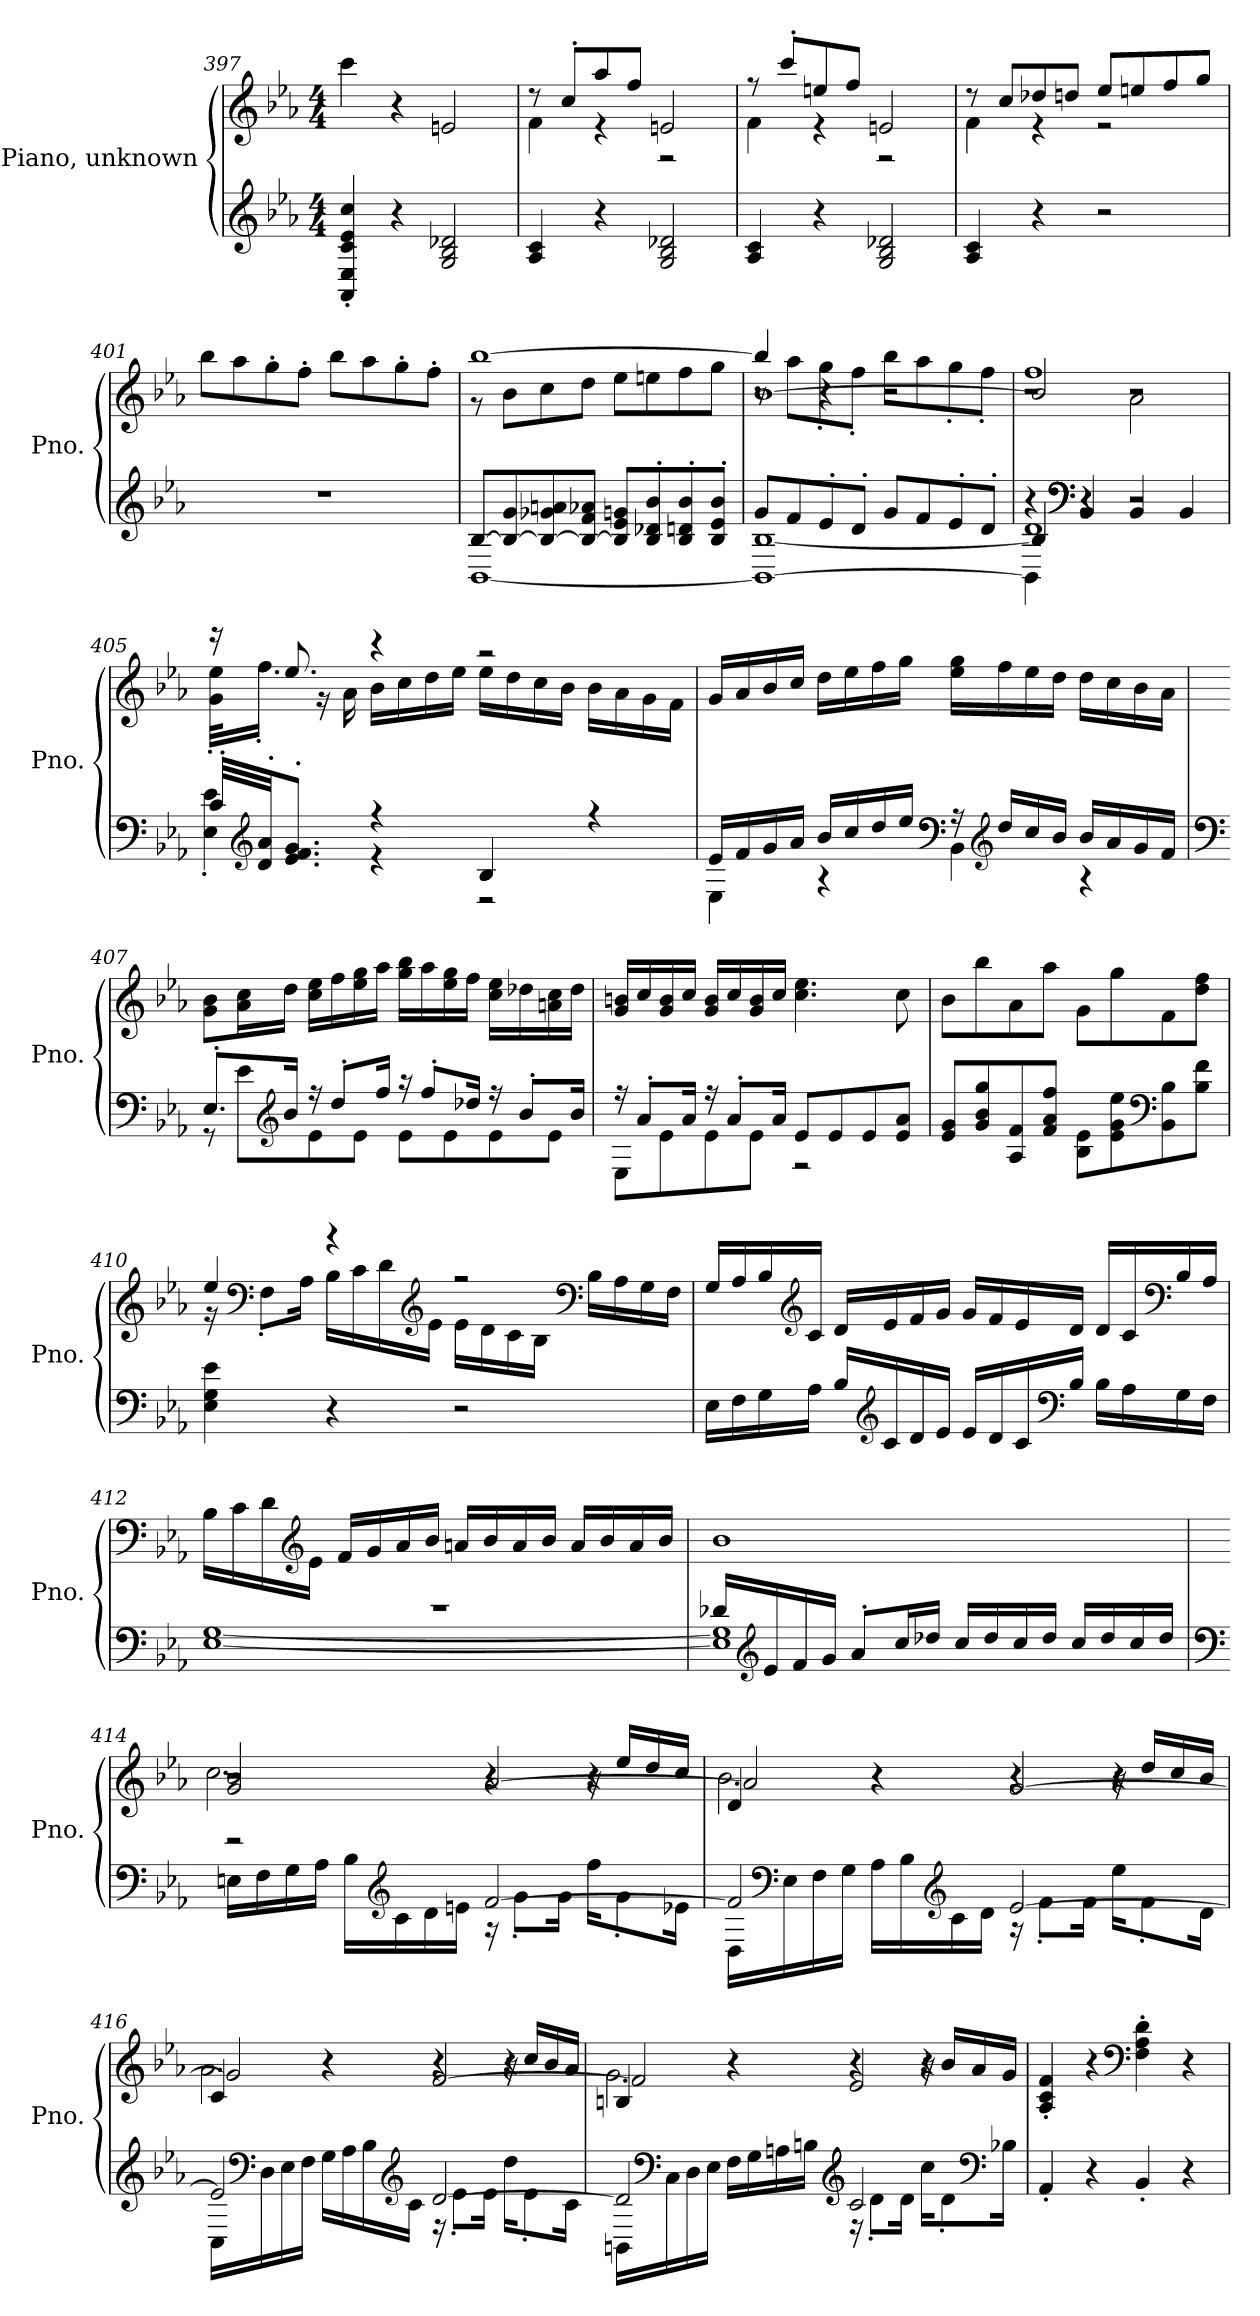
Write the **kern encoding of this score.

**kern	**kern
*part1	*part1
*staff2	*staff1
*I"Piano, unknown	*
*I'Pno.	*
*clefG2	*clefG2
*k[b-e-a-]	*k[b-e-a-]
*M4/4	*M4/4
=397	=397
4AA-/' 4E-/' 4c/' 4e-/' 4cc/'	4ccc\
4r	4r
2G/ 2B-/ 2d-X/	2en/
=398	=398
*	*^
4A-/ 4c/	8r	4f\
.	8cc'/L	.
4r	8aa-/	4r
.	8ff/J	.
2G/ 2B-/ 2d-X/	2en/	2r
=399	=399	=399
4A-/ 4c/	8r	4f\
.	8ccc'/L	.
4r	8een/	4r
.	8ff/J	.
2G/ 2B-/ 2d-X/	2en/	2r
!!LO:LB:g=z	!!
=400	=400	=400
4A-/ 4c/	8r	4f\
.	8cc/L	.
4r	8dd-X/	4r
.	8ddn/J	.
2r	8ee-/L	2r
.	8een/	.
.	8ff/	.
.	8gg/J	.
*	*v	*v
=401	=401
1r	8bb-\L
.	8aa-\
.	8gg'\
.	8ff'\J
.	8bb-\L
.	8aa-\
.	8gg'\
.	8ff'\J
=402	=402
*^	*^
[8B-/L	[1BB-	[1bb-	8r
8B-/_ 8g/	.	.	8b-\L
8B-/_ 8g-X/ 8an/	.	.	8cc\
8B-/_ 8f/ 8a-X/J	.	.	8dd\J
8B-/] 8e-/ 8gn/L	.	.	8ee-\L
8B-/' 8d-X/' 8b-/'	.	.	8een\
8B-/' 8dn/' 8b-/'	.	.	8ff\
8B-/' 8e-/' 8b-/'J	.	.	8gg\J
=403	=403	=403	=403
*	*^	*	*^
8g/L	[1B-	1BB-_	4bb-/]	8r	[1b-
8f/	.	.	.	8aa-\L	.
8e-'/	.	.	4r	8gg'\	.
8d'/J	.	.	.	8ff'\J	.
8g/L	.	.	2r	8bb-\L	.
8f/	.	.	.	8aa-\	.
8e-'/	.	.	.	8gg'\	.
8d'/J	.	.	.	8ff'\J	.
!!LO:LB:g=z	!!	!!
=404	=404	=404	=404	=404	=404
*	*	*^	*	*	*
4r	1d	4B-/]	4BB-\]	1ff	2r	2b-/]
*clefF4	*	*	*	*	*	*
4BB-/	.	4r	4r	.	.	.
4BB-/	.	2r	2r	.	2a-\	2r
4BB-/	.	.	.	.	.	.
*	*v	*v	*v	*	*	*
*	*	*	*v	*v
=405	=405	=405	=405
32c'/LLL	4E-\' 4e-\'	16r	32g\' 32ee-\'KLL
*clefG2	*	*	*
32d/' 32a-/'JJ	.	.	16.ff'\JJ
8.e-/' 8.f/' 8.g/'J	.	8.ee-/	.
.	.	.	16r
.	.	.	16a-\
4r	4r	4r	16b-\LL
.	.	.	16cc\
.	.	.	16dd\
.	.	.	16ee-\JJ
4B-/	2r	2r	16ee-\LL
.	.	.	16dd\
.	.	.	16cc\
.	.	.	16b-\JJ
4r	.	.	16b-\LL
.	.	.	16a-\
.	.	.	16g\
.	.	.	16f\JJ
*	*	*v	*v
!!LO:LB:g=z
=406	=406	=406
16e-/LL	4E-\	16g/LL
16f/	.	16a-/
16g/	.	16b-/
16a-/JJ	.	16cc/JJ
16b-/LL	4r	16dd\LL
16cc/	.	16ee-\
16dd/	.	16ff\
16ee-/JJ	.	16gg\JJ
*clefF4	*	*
16r	4BB-\	16ee-\ 16gg\LL
*clefG2	*	*
16dd/LL	.	16ff\
16cc/	.	16ee-\
16b-/JJ	.	16dd\JJ
16b-/LL	4r	16dd\LL
16a-/	.	16cc\
16g/	.	16b-\
16f/JJ	.	16a-\JJ
=407	=407	=407
*clefF4	*	*
8.E-'/L	8r	8g\ 8b-\L
.	8e-\L	16a-\ 16cc\L
*clefG2	*	*
16b-/Jk	.	16dd\JJ
16r	8e-\	16cc\ 16ee-\LL
8dd'/L	.	16ff\
.	8e-\J	16ee-\ 16gg\
16ff/Jk	.	16aa-\JJ
16r	8e-\L	16gg\ 16bb-\LL
8ff'/L	.	16aa-\
.	8e-\	16ee-\ 16gg\
16dd-X/Jk	.	16ff\JJ
16r	8e-\	16cc\ 16ee-\LL
8b-'/L	.	16dd-X\
.	8e-\J	16an\ 16cc\
16b-/Jk	.	16dd-\JJ
!!LO:PB:g=z
=408	=408	=408
16r	8E-\L	16g/ 16bn/LL
8a-'/L	.	16cc/
.	8e-\	16g/ 16b/
16a-/Jk	.	16cc/JJ
16r	8e-\	16g/ 16b/LL
8a-'/L	.	16cc/
.	8e-\J	16g/ 16b/
16a-/Jk	.	16cc/JJ
8e-/L	2r	4.cc\ 4.ee-\
8e-/	.	.
8e-/	.	.
8e-/ 8a-/J	.	8cc\
*v	*v	*
=409	=409
8e-/ 8g/L	8b-\L
8g/ 8b-/ 8gg/	8bb-\
8A-/ 8f/	8a-\
8f/ 8a-/ 8ff/J	8aa-\J
8B-\ 8e-\L	8g\L
8e-\ 8g\ 8ee-\	8gg\
*clefF4	*
8BB-\ 8B-\	8f\
8B-\ 8f\J	8dd\ 8ff\J
=410	=410
*	*^
4E-\ 4G\ 4e-\	4ee-/	16r
*	*clefF4	*
.	.	8F'\L
.	.	16A-\Jk
4r	4r	16B-\LL
.	.	16c\
.	.	16d\
*	*clefG2	*
.	.	16e-\JJ
2r	2r	16e-\LL
.	.	16d\
.	.	16c\
.	.	16B-\JJ
*	*clefF4	*
.	.	16B-\LL
.	.	16A-\
.	.	16G\
.	.	16F\JJ
*	*v	*v
!!LO:LB:g=z
=411	=411
16E-\LL	16G/LL
16F\	16A-/
16G\	16B-/
*	*clefG2
16A-\JJ	16c/JJ
16B-/LL	16d/LL
*clefG2	*
16c/	16e-/
16d/	16f/
16e-/JJ	16g/JJ
16e-/LL	16g/LL
16d/	16f/
16c/	16e-/
*clefF4	*
16B-/JJ	16d/JJ
16B-\LL	16d/LL
16A-\	16c/
*	*clefF4
16G\	16B-/
16F\JJ	16A-/JJ
=412	=412
*^	*
1r	[1E- [1G	16B-\LL
.	.	16c\
.	.	16d\
*	*	*clefG2
.	.	16e-\JJ
.	.	16f/LL
.	.	16g/
.	.	16a-/
.	.	16b-/JJ
.	.	16an/LL
.	.	16b-/
.	.	16a/
.	.	16b-/JJ
.	.	16a/LL
.	.	16b-/
.	.	16a/
.	.	16b-/JJ
!!LO:LB:g=z
=413	=413	=413
16d-X/LL	1E-] 1G]	1b-
*clefG2	*	*
16e-/	.	.
16f/	.	.
16g/JJ	.	.
8a-'/L	.	.
16cc/L	.	.
16dd-X/JJ	.	.
16cc/LL	.	.
16dd-/	.	.
16cc/	.	.
16dd-/JJ	.	.
16cc/LL	.	.
16dd-/	.	.
16cc/	.	.
16dd-/JJ	.	.
=414	=414	=414
*clefF4	*	*
*	*	*^
*	*	*	*^
2r	16En\LL	2g/ 2b-/	2.cc\	2r
.	16F\	.	.	.
.	16G\	.	.	.
.	16A-\JJ	.	.	.
.	16B-\LL	.	.	.
*clefG2	*	*	*	*
.	16c\	.	.	.
.	16d\	.	.	.
.	16en\JJ	.	.	.
[2f/	16r	4r	.	[2a-/
.	8g'\L	.	.	.
.	16g\Jk	.	.	.
.	16ff\KL	16r	4r	.
.	8g'\	16ee-/LL	.	.
.	.	16dd/	.	.
.	16e-X\Jk	16cc/JJ	.	.
!!LO:LB:g=z	!!	!!
=415	=415	=415	=415	=415
2f/]	16D\LL	4d/	2.b-\	2a-/]
*clefF4	*	*	*	*
.	16E-\	.	.	.
.	16F\	.	.	.
.	16G\JJ	.	.	.
.	16A-\LL	4r	.	.
.	16B-\	.	.	.
*clefG2	*	*	*	*
.	16c\	.	.	.
.	16d\JJ	.	.	.
[2e-/	16r	4r	.	[2g/
.	8f'\L	.	.	.
.	16f\Jk	.	.	.
.	16ee-\KL	16r	4r	.
.	8f'\	16dd/LL	.	.
.	.	16cc/	.	.
.	16d\Jk	16b-/JJ	.	.
=416	=416	=416	=416	=416
2e-/]	16C\LL	4c/	2.a-\	2g/]
*clefF4	*	*	*	*
.	16D\	.	.	.
.	16E-\	.	.	.
.	16F\JJ	.	.	.
.	16G\LL	4r	.	.
.	16A-\	.	.	.
.	16B-\	.	.	.
*clefG2	*	*	*	*
.	16c\JJ	.	.	.
[2d/	16r	4r	.	[2f/
.	8e-'\L	.	.	.
.	16e-\Jk	.	.	.
.	16dd\KL	16r	4r	.
.	8e-'\	16cc/LL	.	.
.	.	16b-/	.	.
.	16c\Jk	16a-/JJ	.	.
!!LO:LB:g=z	!!	!!
=417	=417	=417	=417	=417
2d/]	16BBn\LL	4Bn/	2.g\	2f/]
*clefF4	*	*	*	*
.	16C\	.	.	.
.	16D\	.	.	.
.	16E-\JJ	.	.	.
.	16F\LL	4r	.	.
.	16G\	.	.	.
.	16An\	.	.	.
.	16Bn\JJ	.	.	.
*clefG2	*	*	*	*
2c/	16r	4r	.	2e-/
.	8d'\L	.	.	.
.	16d\Jk	.	.	.
.	16cc\KL	16r	4r	.
.	8d'\	16b-/LL	.	.
.	.	16a-/	.	.
*clefF4	*	*	*	*
.	16B-X\Jk	16g/JJ	.	.
*v	*v	*	*	*
*	*v	*v	*v
=418	=418
4AA-'/	4A-/' 4c/' 4f/'
4r	4r
*	*clefF4
4BB-'/	4F\' 4A-\' 4d\'
4r	4r
=	=
*-	*-
